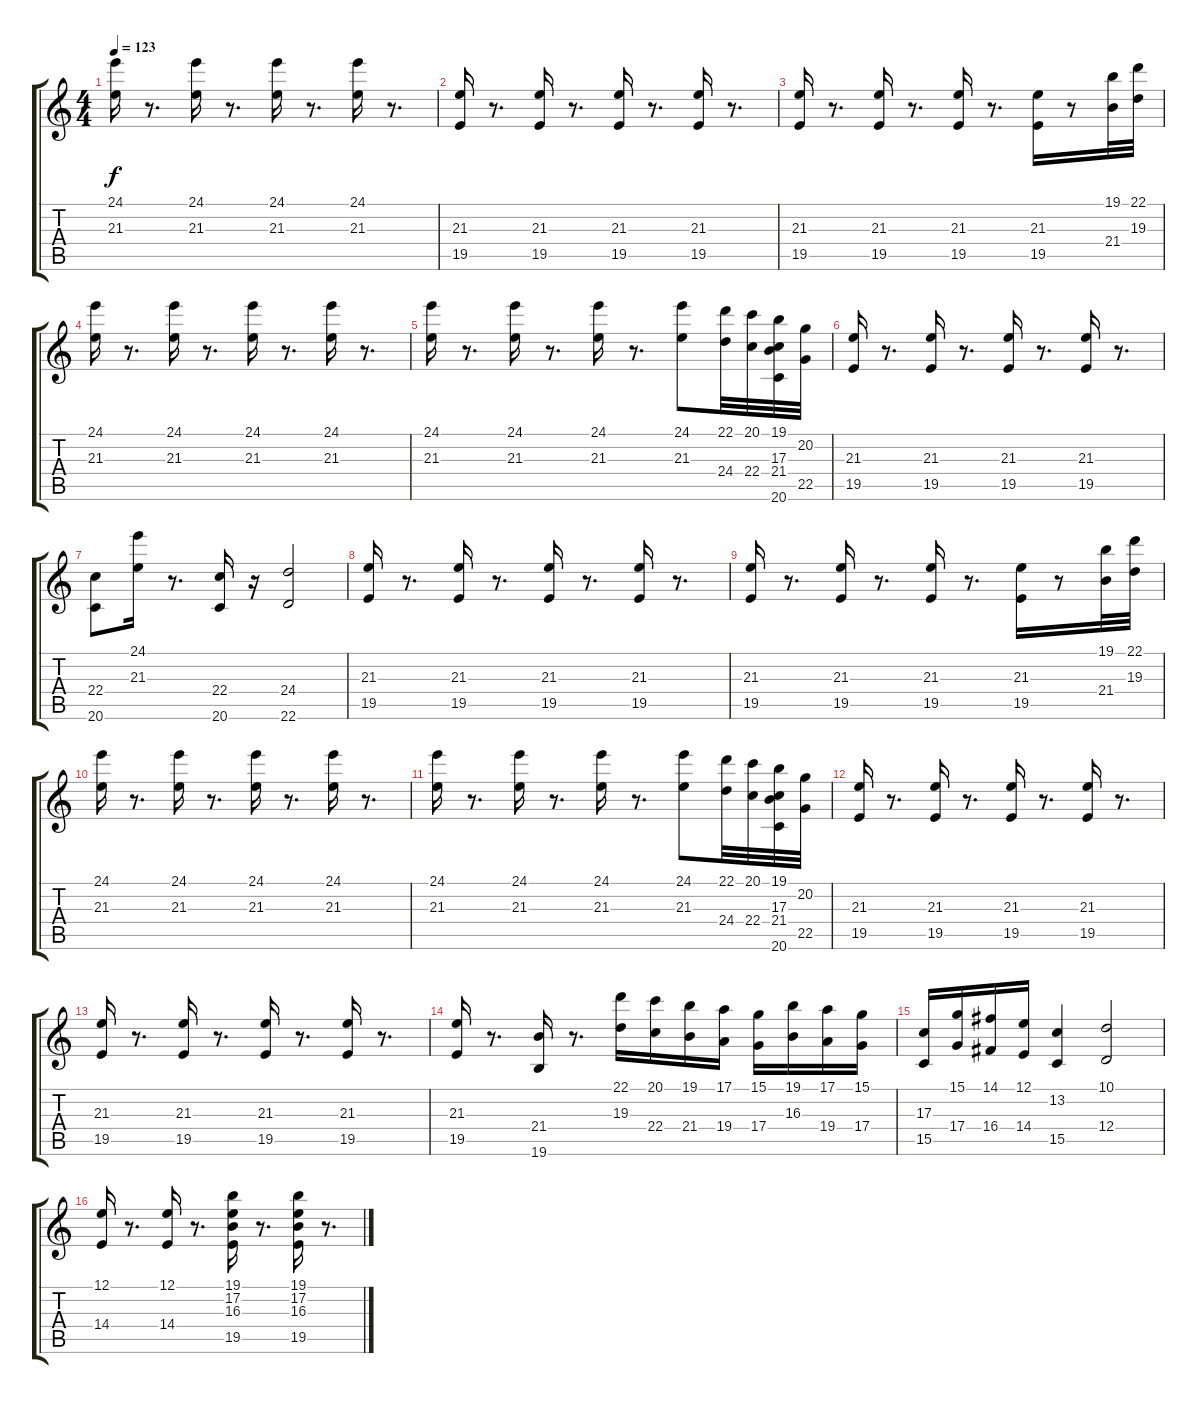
\track "" {instrument stringensemble1}
\staff {score tabs}
\tuning (E4 B3 G3 D3 A2 E2) {hide}
\ts (4 4)
\tempo 123
\clef g2
\ks c
(24.1 21.3).16{dy f} r.8{d} (24.1 21.3).16 r.8{d} (24.1 21.3).16 r.8{d} (24.1 21.3).16 r.8{d} |
(21.3 19.5).16 r.8{d} (21.3 19.5).16 r.8{d} (21.3 19.5).16 r.8{d} (21.3 19.5).16 r.8{d} |
(21.3 19.5).16 r.8{d} (21.3 19.5).16 r.8{d} (21.3 19.5).16 r.8{d} (21.3 19.5).16 r.8 (19.1 21.4).32 (22.1 19.3).32 |
(24.1 21.3).16 r.8{d} (24.1 21.3).16 r.8{d} (24.1 21.3).16 r.8{d} (24.1 21.3).16 r.8{d} |
(24.1 21.3).16 r.8{d} (24.1 21.3).16 r.8{d} (24.1 21.3).16 r.8{d} (24.1 21.3).8 (22.1 24.4).32 (20.1 22.4).32 (19.1 17.3 21.4 20.6).32 (20.2 22.5).32 |
(21.3 19.5).16 r.8{d} (21.3 19.5).16 r.8{d} (21.3 19.5).16 r.8{d} (21.3 19.5).16 r.8{d} |
(22.4 20.6).8 (24.1 21.3).16 r.8{d} (22.4 20.6).16 r.16 (24.4 22.6).2 |
(21.3 19.5).16 r.8{d} (21.3 19.5).16 r.8{d} (21.3 19.5).16 r.8{d} (21.3 19.5).16 r.8{d} |
(21.3 19.5).16 r.8{d} (21.3 19.5).16 r.8{d} (21.3 19.5).16 r.8{d} (21.3 19.5).16 r.8 (19.1 21.4).32 (22.1 19.3).32 |
(24.1 21.3).16 r.8{d} (24.1 21.3).16 r.8{d} (24.1 21.3).16 r.8{d} (24.1 21.3).16 r.8{d} |
(24.1 21.3).16 r.8{d} (24.1 21.3).16 r.8{d} (24.1 21.3).16 r.8{d} (24.1 21.3).8 (22.1 24.4).32 (20.1 22.4).32 (19.1 17.3 21.4 20.6).32 (20.2 22.5).32 |
(21.3 19.5).16 r.8{d} (21.3 19.5).16 r.8{d} (21.3 19.5).16 r.8{d} (21.3 19.5).16 r.8{d} |
(21.3 19.5).16 r.8{d} (21.3 19.5).16 r.8{d} (21.3 19.5).16 r.8{d} (21.3 19.5).16 r.8{d} |
(21.3 19.5).16 r.8{d} (21.4 19.6).16 r.8{d} (22.1 19.3).16 (20.1 22.4).16 (19.1 21.4).16 (17.1 19.4).16 (15.1 17.4).16 (19.1 16.3).16 (17.1 19.4).16 (15.1 17.4).16 |
(17.3 15.5).16 (15.1 17.4).16 (14.1 16.4).16 (12.1 14.4).16 (13.2 15.5).4 (10.1 12.4).2 |
(12.1 14.4).16 r.8{d} (12.1 14.4).16 r.8{d} (19.1 17.2 16.3 19.5).16 r.8{d} (19.1 17.2 16.3 19.5).16 r.8{d}
